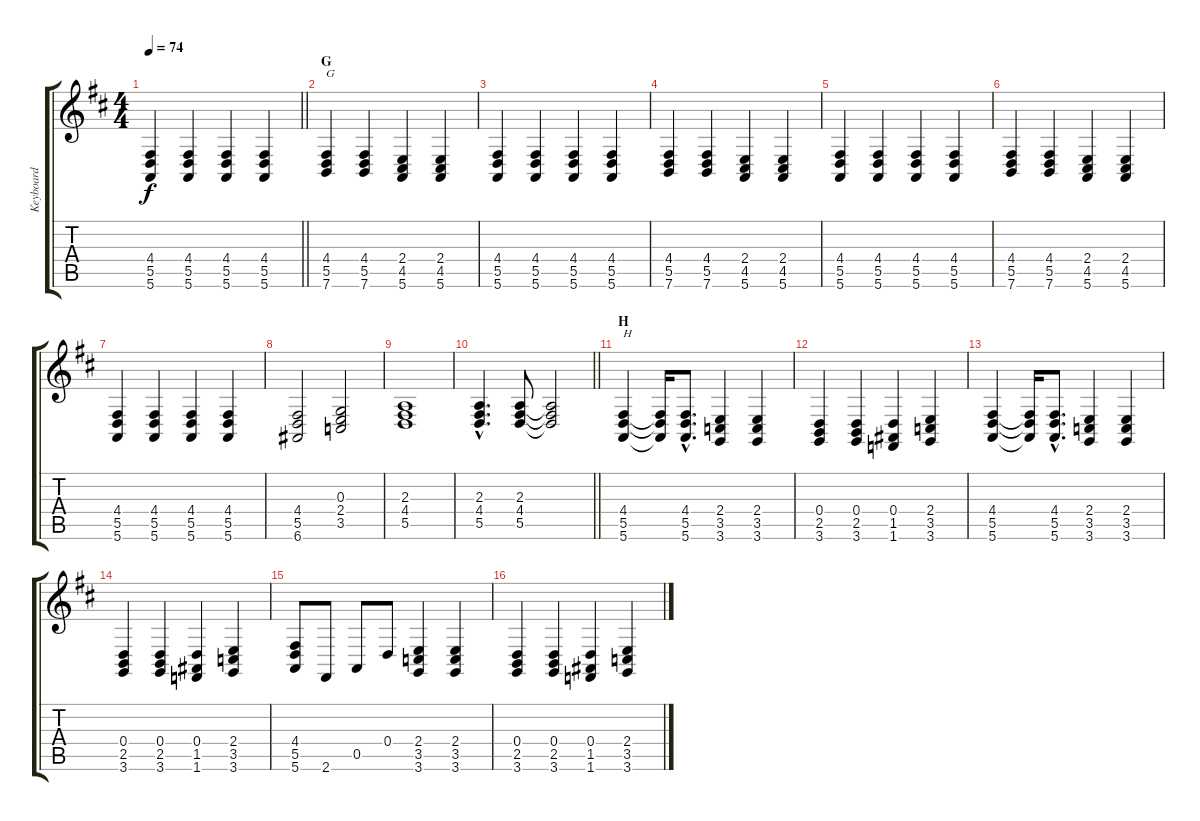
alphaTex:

\track ("Keyboard" "Keyboard") {instrument drawbarorgan}
\staff {score tabs}
\tuning (E4 B3 G3 D3 A2 E2) {hide}
\ts (4 4)
\tempo 74
\clef g2
\barLineRight lightlight
\ks d
(4.4 5.5 5.6).4{dy f} (4.4 5.5 5.6).4 (4.4 5.5 5.6).4 (4.4 5.5 5.6).4 |
\section ("" "G")
(4.4 5.5 7.6).4{txt "G"} (4.4 5.5 7.6).4 (2.4 4.5 5.6).4 (2.4 4.5 5.6).4 |
(4.4 5.5 5.6).4 (4.4 5.5 5.6).4 (4.4 5.5 5.6).4 (4.4 5.5 5.6).4 |
(4.4 5.5 7.6).4 (4.4 5.5 7.6).4 (2.4 4.5 5.6).4 (2.4 4.5 5.6).4 |
(4.4 5.5 5.6).4 (4.4 5.5 5.6).4 (4.4 5.5 5.6).4 (4.4 5.5 5.6).4 |
(4.4 5.5 7.6).4 (4.4 5.5 7.6).4 (2.4 4.5 5.6).4 (2.4 4.5 5.6).4 |
(4.4 5.5 5.6).4 (4.4 5.5 5.6).4 (4.4 5.5 5.6).4 (4.4 5.5 5.6).4 |
(4.4 5.5 6.6).2 (0.3 2.4 3.5).2 |
(2.3 4.4 5.5).1 |
\barLineRight lightlight
(2.3{hac} 4.4{hac} 5.5{hac}).4{d} (2.3 4.4 5.5).8 (2.3{t} 4.4{t} 5.5{t}).2 |
\section ("" "H")
(4.4 5.5 5.6).4{txt "H"} (4.4{t} 5.5{t} 5.6{t}).16 (4.4{hac} 5.5{hac} 5.6{hac}).8{d} (2.4 3.5 3.6).4 (2.4 3.5 3.6).4 |
(0.4 2.5 3.6).4 (0.4 2.5 3.6).4 (0.4 1.5 1.6).4 (2.4 3.5 3.6).4 |
(4.4 5.5 5.6).4 (4.4{t} 5.5{t} 5.6{t}).16 (4.4{hac} 5.5{hac} 5.6{hac}).8{d} (2.4 3.5 3.6).4 (2.4 3.5 3.6).4 |
(0.4 2.5 3.6).4 (0.4 2.5 3.6).4 (0.4 1.5 1.6).4 (2.4 3.5 3.6).4 |
(4.4 5.5 5.6).8 2.6.8 0.5.8 0.4.8 (2.4 3.5 3.6).4 (2.4 3.5 3.6).4 |
(0.4 2.5 3.6).4 (0.4 2.5 3.6).4 (0.4 1.5 1.6).4 (2.4 3.5 3.6).4
